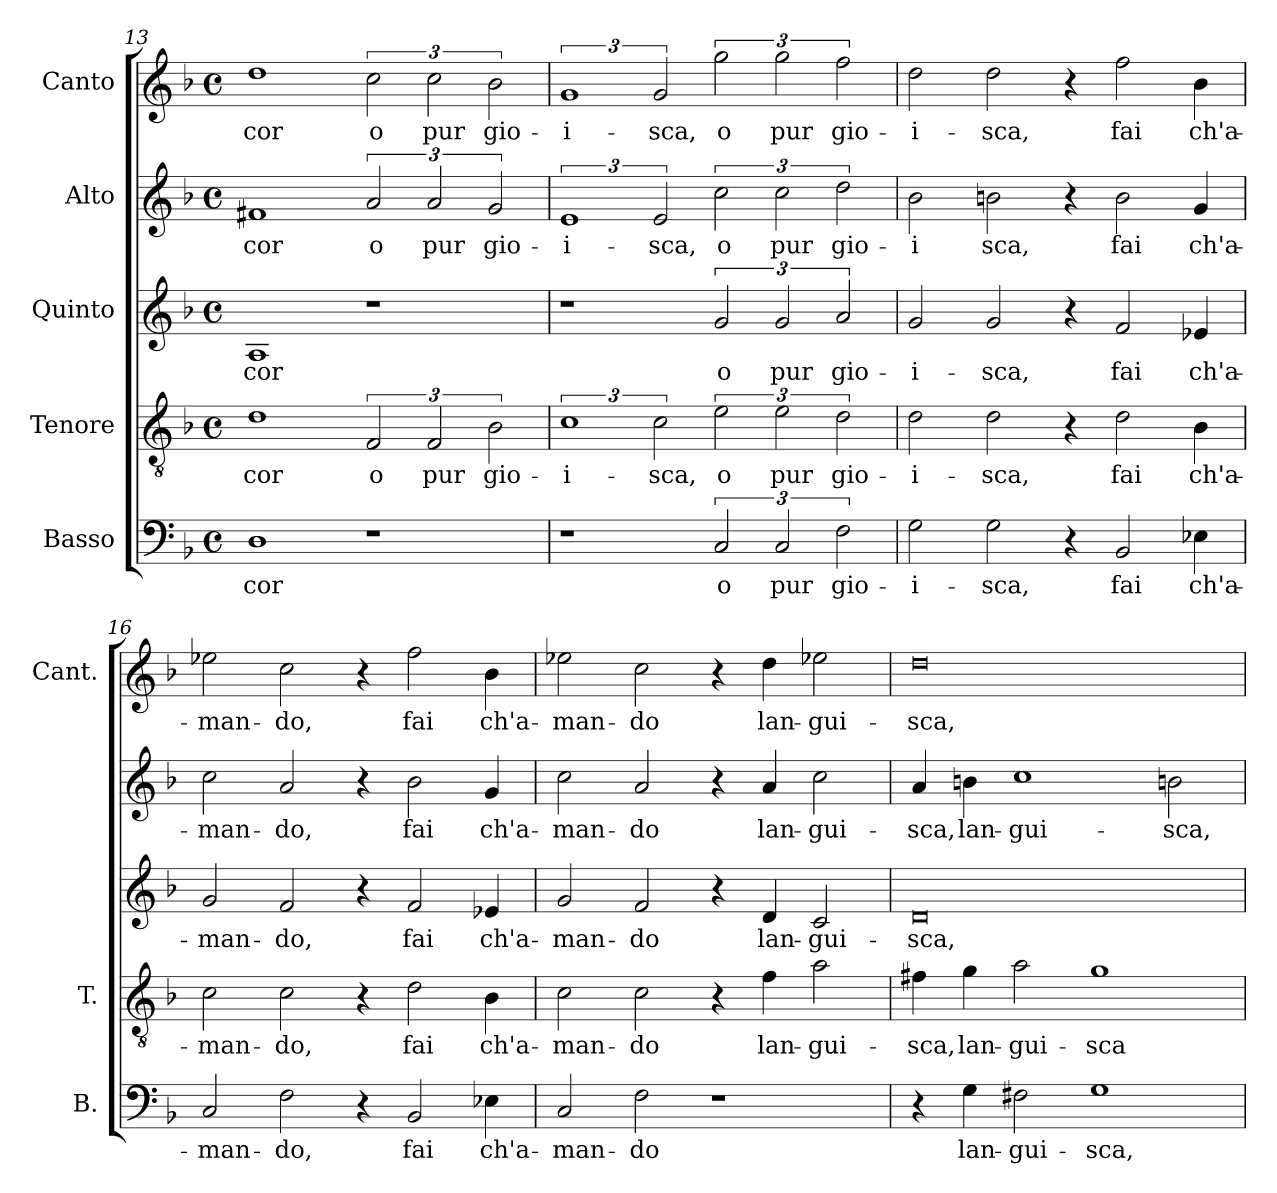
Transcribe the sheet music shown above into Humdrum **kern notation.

**kern	**text	**kern	**text	**kern	**text	**kern	**text	**kern	**text
*part5	*part5	*part4	*part4	*part3	*part3	*part2	*part2	*part1	*part1
*staff5	*staff5	*staff4	*staff4	*staff3	*staff3	*staff2	*staff2	*staff1	*staff1
*I"Basso	*	*I"Tenore	*	*I"Quinto	*	*I"Alto	*	*I"Canto	*
*I'B.	*	*I'T.	*	*	*	*	*	*I'Cant.	*
*clefF4	*	*clefGv2	*	*clefG2	*	*clefG2	*	*clefG2	*
*k[b-]	*	*k[b-]	*	*k[b-]	*	*k[b-]	*	*k[b-]	*
*F:	*	*F:	*	*F:	*	*F:	*	*F:	*
*M4/4	*	*M4/4	*	*M4/4	*	*M4/4	*	*M4/4	*
*met(c)	*	*met(c)	*	*met(c)	*	*met(c)	*	*met(c)	*
=13	=13	=13	=13	=13	=13	=13	=13	=13	=13
1D\	cor	1d\	cor	1A/	cor	1f#X/	cor	1dd\	cor
1r	.	3F/	o	1r	.	3a/	o	3cc\	o
.	.	3F/	pur	.	.	3a/	pur	3cc\	pur
.	.	3B-\	gio-	.	.	3g/	gio-	3b-\	gio-
=14	=14	=14	=14	=14	=14	=14	=14	=14	=14
1r	.	3%2c\	-i-	1r	.	3%2e/	-i-	3%2g/	-i-
.	.	3c\	-sca,	.	.	3e/	-sca,	3g/	-sca,
3C/	o	3e\	o	3g/	o	3cc\	o	3gg\	o
3C/	pur	3e\	pur	3g/	pur	3cc\	pur	3gg\	pur
3F\	gio-	3d\	gio-	3a/	gio-	3dd\	gio-	3ff\	gio-
=15	=15	=15	=15	=15	=15	=15	=15	=15	=15
2G\	-i-	2d\	-i-	2g/	-i-	2b-\	-i	2dd\	-i-
2G\	-sca,	2d\	-sca,	2g/	-sca,	2bn\	sca,	2dd\	-sca,
4r	.	4r	.	4r	.	4r	.	4r	.
2BB-/	fai	2d\	fai	2f/	fai	2b\	fai	2ff\	fai
4E-\	ch'a-	4B-\	ch'a-	4e-X/	ch'a-	4g/	ch'a-	4b-\	ch'a-
=16	=16	=16	=16	=16	=16	=16	=16	=16	=16
2C/	-man-	2c\	-man-	2g/	-man-	2cc\	-man-	2ee-X\	-man-
2F\	-do,	2c\	-do,	2f/	-do,	2a/	-do,	2cc\	-do,
4r	.	4r	.	4r	.	4r	.	4r	.
2BB-/	fai	2d\	fai	2f/	fai	2b-\	fai	2ff\	fai
4E-\	ch'a-	4B-\	ch'a-	4e-X/	ch'a-	4g/	ch'a-	4b-\	ch'a-
=17	=17	=17	=17	=17	=17	=17	=17	=17	=17
2C/	-man-	2c\	-man-	2g/	-man-	2cc\	-man-	2ee-X\	-man-
2F\	-do	2c\	-do	2f/	-do	2a/	-do	2cc\	-do
1r	.	4r	.	4r	.	4r	.	4r	.
.	.	4f\	lan-	4d/	lan-	4a/	lan-	4dd\	lan-
.	.	2a\	-gui-	2c/	-gui-	2cc\	-gui-	2ee-X\	-gui-
=18	=18	=18	=18	=18	=18	=18	=18	=18	=18
4r	.	4f#X\	-sca,	0d/	-sca,	4a/	-sca,	0dd\	-sca,
4G\	lan-	4g\	lan-	.	.	4bn\	lan-	.	.
2F#X\	-gui-	2a\	-gui-	.	.	1cc\	-gui-	.	.
1G\	-sca,	1g\	-sca	.	.	.	.	.	.
.	.	.	.	.	.	2bn\	-sca,	.	.
=	=	=	=	=	=	=	=	=	=
*-	*-	*-	*-	*-	*-	*-	*-	*-	*-
